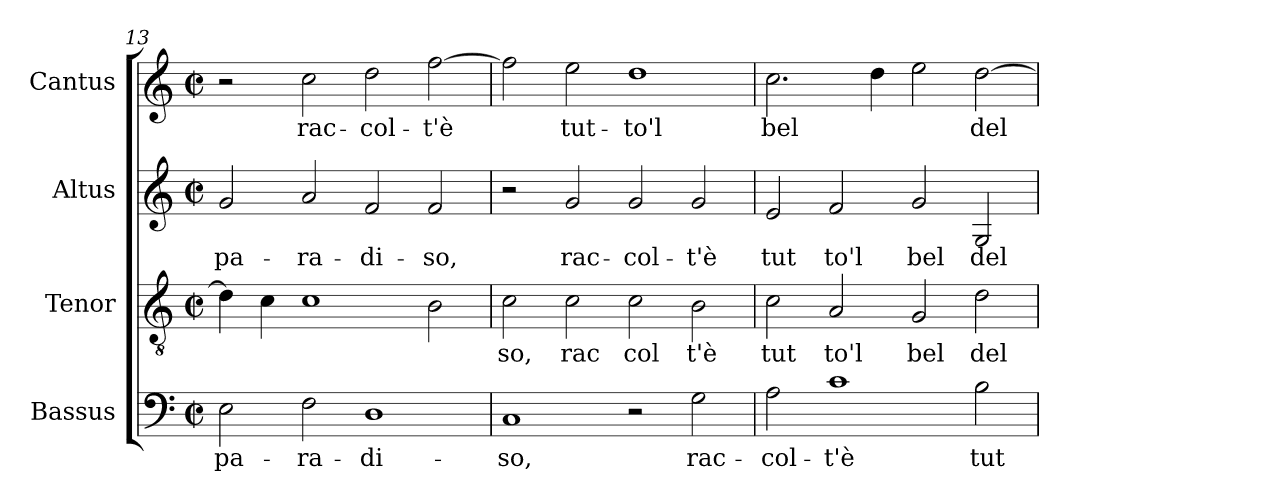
**kern	**text	**kern	**text	**kern	**text	**kern	**text
*part4	*part4	*part3	*part3	*part2	*part2	*part1	*part1
*staff4	*staff4	*staff3	*staff3	*staff2	*staff2	*staff1	*staff1
*I"Bassus	*	*I"Tenor	*	*I"Altus	*	*I"Cantus	*
*clefF4	*	*clefGv2	*	*clefG2	*	*clefG2	*
*k[]	*	*k[]	*	*k[]	*	*k[]	*
*C:	*	*C:	*	*C:	*	*C:	*
*M2/2	*	*M2/2	*	*M2/2	*	*M2/2	*
*met(c|)	*	*met(c|)	*	*met(c|)	*	*met(c|)	*
=13	=13	=13	=13	=13	=13	=13	=13
!	!LO:LY:b:cj	!	!LO:LY:b:cj	!	!LO:LY:b:cj	!	!
2E\	pa-	4d\]	.	2g/	pa-	2r	.
!	!	!	!LO:LY:b:cj	!	!	!	!
.	.	4c\	.	.	.	.	.
!	!LO:LY:b:cj	!	!LO:LY:b:cj	!	!LO:LY:b:cj	!	!LO:LY:b:cj
2F\	-ra-	1c	.	2a/	-ra-	2cc\	rac-
!	!LO:LY:b:cj	!	!	!	!LO:LY:b:cj	!	!LO:LY:b:cj
1D	-di-	.	.	2f/	-di-	2dd\	-col-
!	!	!	!LO:LY:b:cj	!	!LO:LY:b:cj	!	!LO:LY:b:cj
.	.	2B\	.	2f/	-so,	[>2ff\	-t'è
=14	=14	=14	=14	=14	=14	=14	=14
!	!LO:LY:b:cj	!	!LO:LY:b:cj	!	!	!	!LO:LY:b:cj
1C	-so,	2c\	so,	2r	.	2ff\]	.
!	!	!	!LO:LY:b:cj	!	!LO:LY:b:cj	!	!LO:LY:b:cj
.	.	2c\	rac	2g/	rac-	2ee\	tut-
!	!	!	!LO:LY:b:cj	!	!LO:LY:b:cj	!	!LO:LY:b:cj
2r	.	2c\	col	2g/	-col-	1dd	-to'l
!	!LO:LY:b:cj	!	!LO:LY:b:cj	!	!LO:LY:b:cj	!	!
2G\	rac-	2B\	t'è	2g/	-t'è	.	.
=15	=15	=15	=15	=15	=15	=15	=15
!	!LO:LY:b:cj	!	!LO:LY:b:cj	!	!LO:LY:b:cj	!	!LO:LY:b:cj
2A\	-col-	2c\	tut	2e/	tut	2.cc\	bel
!	!LO:LY:b:cj	!	!LO:LY:b:cj	!	!LO:LY:b:cj	!	!
1c	-t'è	2A/	to'l	2f/	to'l	.	.
!	!	!	!	!	!	!	!LO:LY:b:cj
.	.	.	.	.	.	4dd\	.
!	!	!	!LO:LY:b:cj	!	!LO:LY:b:cj	!	!LO:LY:b:cj
.	.	2G/	bel	2g/	bel	2ee\	.
!	!LO:LY:b:cj	!	!LO:LY:b:cj	!	!LO:LY:b:cj	!	!LO:LY:b:cj
2B\	tut-	2d\	del	2G/	del	[>2dd\	del
=	=	=	=	=	=	=	=
*-	*-	*-	*-	*-	*-	*-	*-
